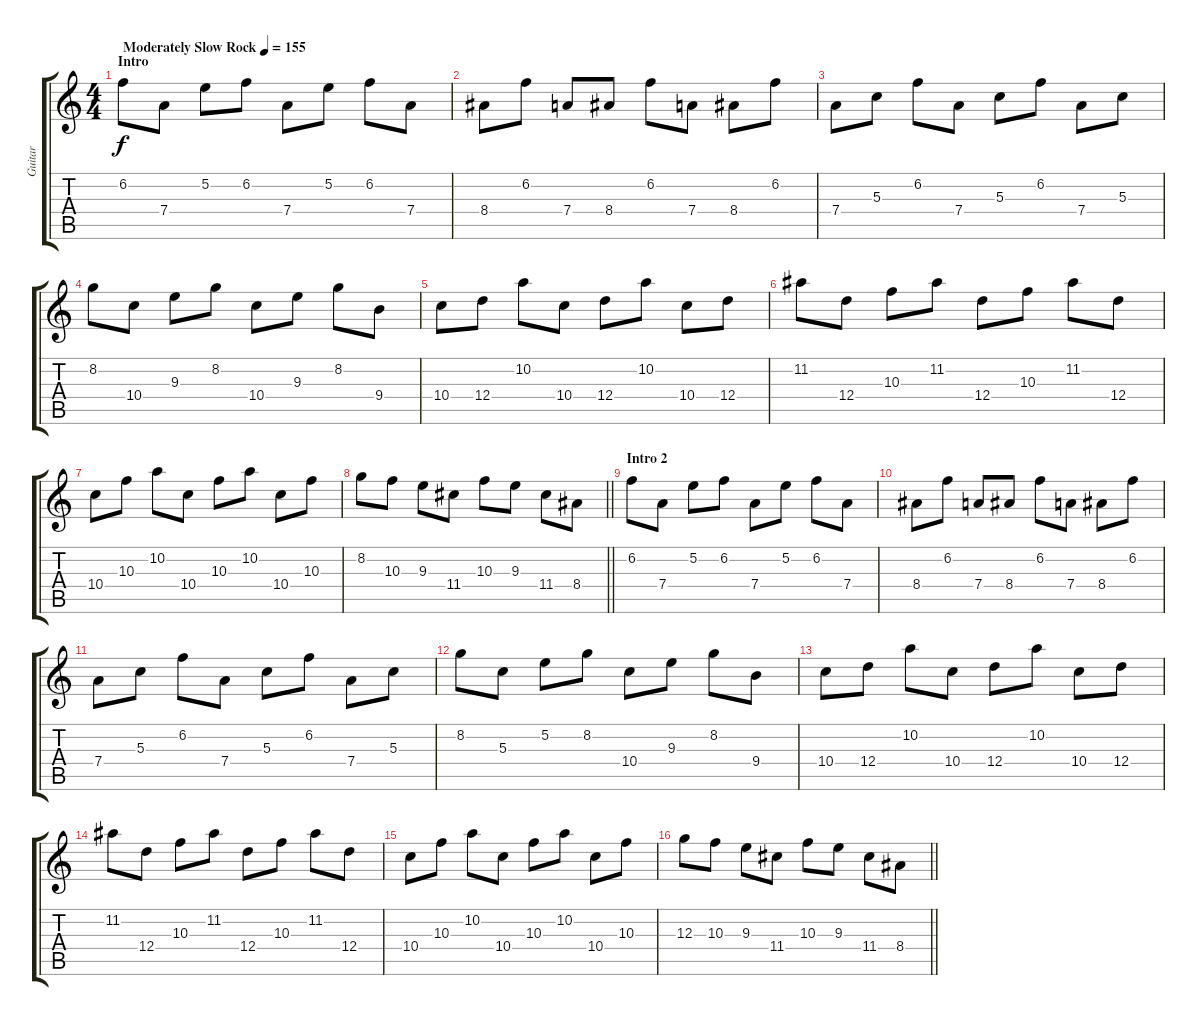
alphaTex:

\track ("Guitar" "Guitar") {instrument distortionguitar}
\staff {score tabs}
\tuning (E4 B3 G3 D3 A2 D2) {hide}
\ts (4 4)
\section ("" "Intro")
\tempo (155 "Moderately Slow Rock")
\clef g2
\ks c
6.2.8{dy f volume 10 instrument distortionguitar} 7.4.8 5.2.8 6.2.8 7.4.8 5.2.8 6.2.8 7.4.8 |
8.4.8 6.2.8 7.4.8 8.4.8 6.2.8 7.4.8 8.4.8 6.2.8 |
7.4.8 5.3.8 6.2.8 7.4.8 5.3.8 6.2.8 7.4.8 5.3.8 |
8.2.8 10.4.8 9.3.8 8.2.8 10.4.8 9.3.8 8.2.8 9.4.8 |
10.4.8 12.4.8 10.2.8 10.4.8 12.4.8 10.2.8 10.4.8 12.4.8 |
11.2.8 12.4.8 10.3.8 11.2.8 12.4.8 10.3.8 11.2.8 12.4.8 |
10.4.8 10.3.8 10.2.8 10.4.8 10.3.8 10.2.8 10.4.8 10.3.8 |
\barLineRight lightlight
8.2.8 10.3.8 9.3.8 11.4.8 10.3.8 9.3.8 11.4.8 8.4.8 |
\section ("" "Intro 2")
6.2.8 7.4.8 5.2.8 6.2.8 7.4.8 5.2.8 6.2.8 7.4.8 |
8.4.8 6.2.8 7.4.8 8.4.8 6.2.8 7.4.8 8.4.8 6.2.8 |
7.4.8 5.3.8 6.2.8 7.4.8 5.3.8 6.2.8 7.4.8 5.3.8 |
8.2.8 5.3.8 5.2.8 8.2.8 10.4.8 9.3.8 8.2.8 9.4.8 |
10.4.8 12.4.8 10.2.8 10.4.8 12.4.8 10.2.8 10.4.8 12.4.8 |
11.2.8 12.4.8 10.3.8 11.2.8 12.4.8 10.3.8 11.2.8 12.4.8 |
10.4.8 10.3.8 10.2.8 10.4.8 10.3.8 10.2.8 10.4.8 10.3.8 |
\barLineRight lightlight
12.3.8 10.3.8 9.3.8 11.4.8 10.3.8 9.3.8 11.4.8 8.4.8
